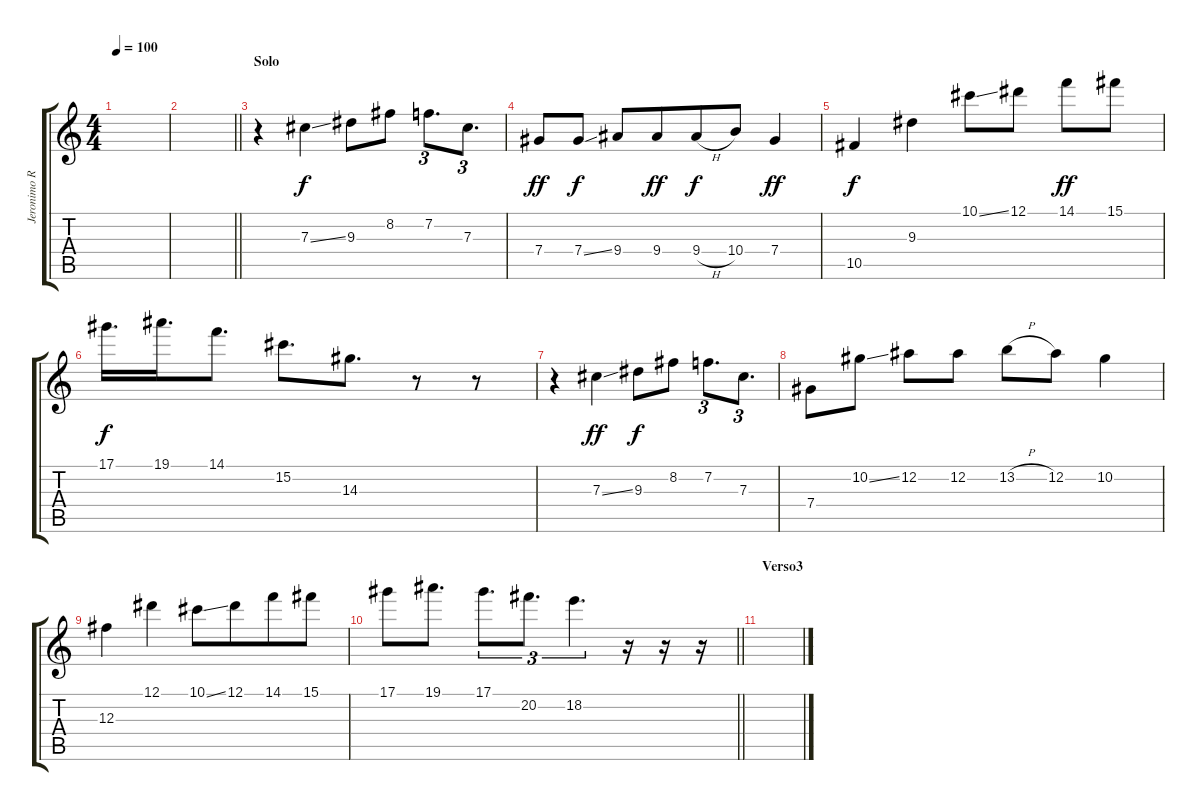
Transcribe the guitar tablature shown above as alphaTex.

\track ("Jeronimo Ramiro" "Jeronimo R") {instrument electricguitarjazz}
\staff {score tabs}
\tuning (Eb4 Bb3 Gb3 Db3 Ab2 Eb2) {hide}
\ts (4 4)
\tempo 100
\clef g2
\ks c
|
\barLineRight lightlight
|
\section ("" "Solo")
r.4 7.3{ss}.4 9.3.8{dy f} 8.2.8 7.2.8{d tu (3 2)} 7.3.8{d tu (3 2)} |
7.4.8{dy ff} 7.4{ss}.8{dy f} 9.4.8 9.4.8{dy ff beam merge} 9.4{h}.8{dy f} 10.4.8 7.4.4{dy ff} |
10.5.4{dy f} 9.3.4 10.1{ss}.8 12.1.8 14.1.8{dy ff} 15.1.8 |
17.1.16{d dy f} 19.1.16{d beam merge} 14.1.8{d} 15.2.8{d beam merge} 14.3.8{d} r.8 r.8 |
r.4 7.3{ss}.4{dy ff} 9.3.8{dy f} 8.2.8 7.2.8{d tu (3 2)} 7.3.8{d tu (3 2)} |
7.4.8{beam merge} 10.2{ss}.8 12.2.8{beam merge} 12.2.8 13.2{h}.8 12.2.8 10.2.4 |
12.3.4 12.1.4 10.1{ss}.8 12.1.8{beam merge} 14.1.8 15.1.8 |
\barLineRight lightlight
17.1.8 19.1.8{d} 17.1.8{d tu (3 2)} 20.2.8{d tu (3 2)} 18.2.4{d tu (3 2)} r.16 r.16 r.16 |
\section ("" "Verso3")
